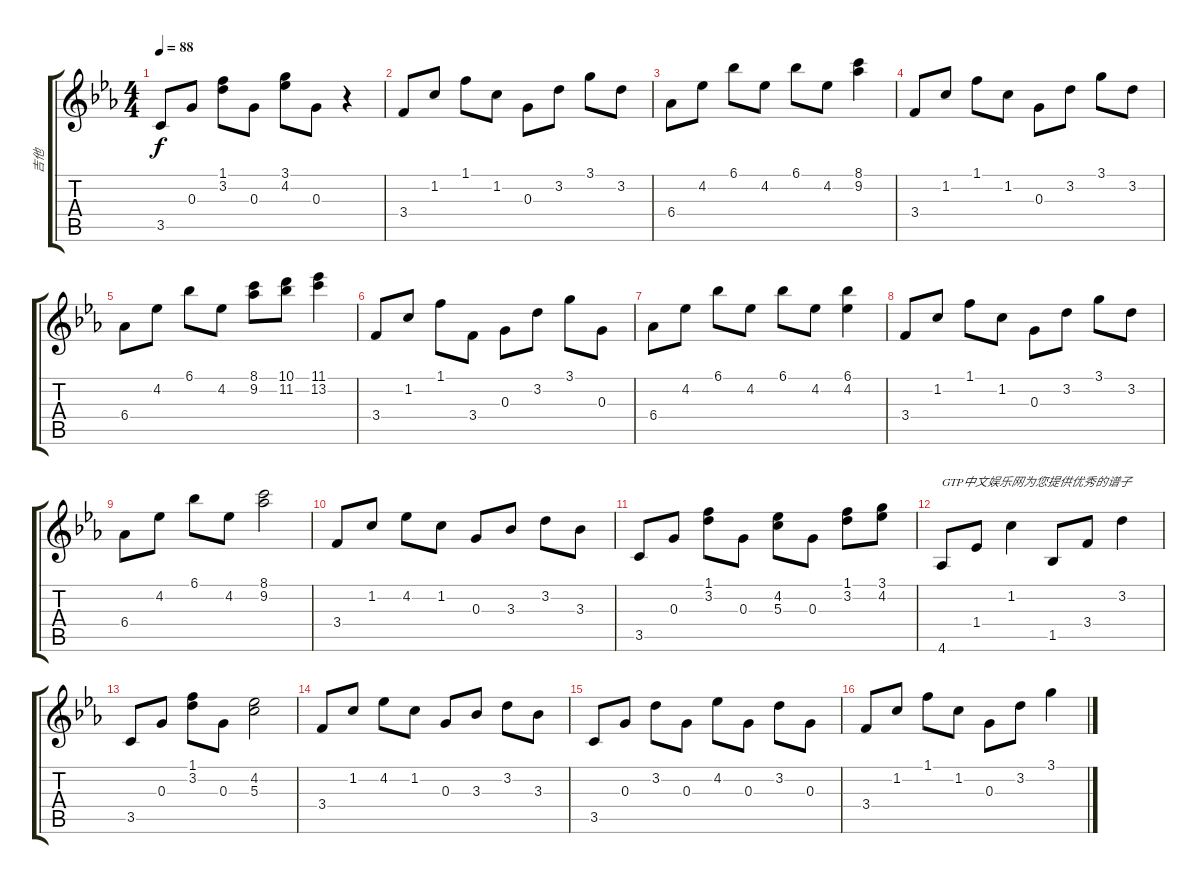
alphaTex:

\track ("吉他" "吉他") {instrument acousticguitarsteel}
\staff {score tabs}
\tuning (E4 B3 G3 D3 A2 E2) {hide}
\ts (4 4)
\tempo 88
\clef g2
\ks eb
3.5.8{dy f} 0.3.8 (1.1 3.2).8 0.3.8 (3.1 4.2).8 0.3.8 r.4 |
3.4.8 1.2.8 1.1.8 1.2.8 0.3.8 3.2.8 3.1.8 3.2.8 |
6.4.8 4.2.8 6.1.8 4.2.8 6.1.8 4.2.8 (8.1 9.2).4 |
3.4.8 1.2.8 1.1.8 1.2.8 0.3.8 3.2.8 3.1.8 3.2.8 |
6.4.8 4.2.8 6.1.8 4.2.8 (8.1 9.2).8 (10.1 11.2).8 (11.1 13.2).4 |
3.4.8 1.2.8 1.1.8 3.4.8 0.3.8 3.2.8 3.1.8 0.3.8 |
6.4.8 4.2.8 6.1.8 4.2.8 6.1.8 4.2.8 (6.1 4.2).4 |
3.4.8 1.2.8 1.1.8 1.2.8 0.3.8 3.2.8 3.1.8 3.2.8 |
6.4.8 4.2.8 6.1.8 4.2.8 (8.1 9.2).2 |
3.4.8 1.2.8 4.2.8 1.2.8 0.3.8 3.3.8 3.2.8 3.3.8 |
3.5.8 0.3.8 (1.1 3.2).8 0.3.8 (4.2 5.3).8 0.3.8 (1.1 3.2).8 (3.1 4.2).8 |
4.6.8{txt "GTP中文娱乐网为您提供优秀的谱子"} 1.4.8 1.2.4 1.5.8 3.4.8 3.2.4 |
3.5.8 0.3.8 (1.1 3.2).8 0.3.8 (4.2 5.3).2 |
3.4.8 1.2.8 4.2.8 1.2.8 0.3.8 3.3.8 3.2.8 3.3.8 |
3.5.8 0.3.8 3.2.8 0.3.8 4.2.8 0.3.8 3.2.8 0.3.8 |
3.4.8 1.2.8 1.1.8 1.2.8 0.3.8 3.2.8 3.1.4
